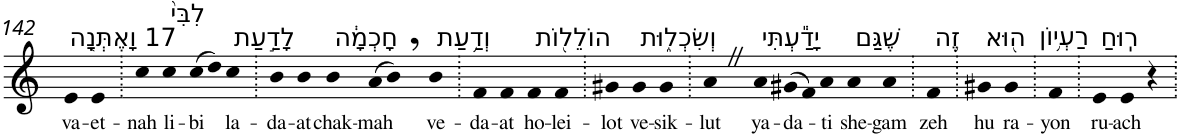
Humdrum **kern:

**kern	**text
*part1	*part1
*staff1	*staff1
*I"Piano	*
*I'Pno	*
!!LO:PB:g=z
*clefG2	*
*k[]	*
=142	=142
!LO:TX:a:t=17 וָאֶתְּנָ֤ה	!
!	!LO:LY:b
4e	va-
!	!LO:LY:b
4e	-et-
=143.	=143.
!	!LO:LY:b
4cc	-nah
!LO:TX:a:t=לִבִּי֙	!
!	!LO:LY:b
4cc	li-
!	!LO:LY:b
(>8cc	-bi
8dd)	.
!LO:TX:a:t=לָדַ֣עַת	!
!	!LO:LY:b
4cc	la-
=144.	=144.
!	!LO:LY:b
4b	-da-
!	!LO:LY:b
4b	-at
!LO:TX:a:t=חָכְמָ֔ה	!
!	!LO:LY:b
4b	chak-
!	!LO:LY:b
(>8a	-mah
8b,)	.
!LO:TX:a:t=וְדַ֥עַת	!
!	!LO:LY:b
4b	ve-
=145.	=145.
!	!LO:LY:b
4f	-da-
!	!LO:LY:b
4f	-at
!LO:TX:a:t=הוֹלֵל֖וֹת	!
!	!LO:LY:b
4f	ho-
!	!LO:LY:b
4f	-lei-
=146.	=146.
!	!LO:LY:b
4g#X	-lot
!LO:TX:a:t=וְשִׂכְל֑וּת	!
!	!LO:LY:b
4g#	ve-
!	!LO:LY:b
4g#	-sik-
=147.	=147.
!	!LO:LY:b
4aZ	-lut
!LO:TX:a:t=יָדַ֕עְתִּי	!
!	!LO:LY:b
4a	ya-
!	!LO:LY:b
(>8g#X	-da-
8f)	.
!	!LO:LY:b
4a	-ti
!LO:TX:a:t=שֶׁגַּם	!
!	!LO:LY:b
4a	she-
!	!LO:LY:b
4a	-gam
=148.	=148.
!LO:TX:a:t=זֶ֥ה	!
!	!LO:LY:b
4f	zeh
=149.	=149.
!LO:TX:a:t=ה֖וּא	!
!	!LO:LY:b
4g#X	hu
!LO:TX:a:t=רַעְי֥וֹן	!
!	!LO:LY:b
4g#	ra-
=150.	=150.
!	!LO:LY:b
4f	-yon
=151.	=151.
!LO:TX:a:t=רֽוּחַ	!
!	!LO:LY:b
4e	ru-
!	!LO:LY:b
4e	-ach
4r	.
=.	=.
*-	*-
